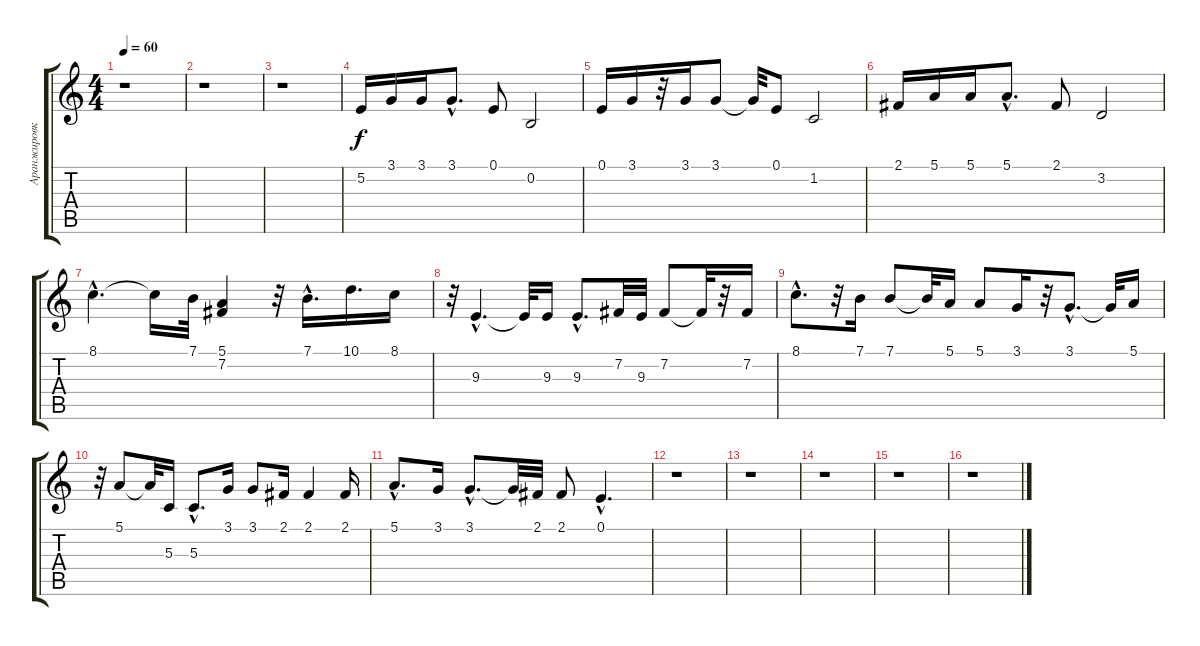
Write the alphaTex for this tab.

\track ("Аранжировка - Red Joker" "Аранжировк") {instrument tremolostrings}
\staff {score tabs}
\tuning (E4 B3 G3 D3 A2 E2) {hide}
\ts (4 4)
\tempo 60
\clef g2
\ks c
r.1{dy f} |
r.1 |
r.1 |
5.2.16 3.1.16 3.1.16 3.1{hac}.8{d} 0.1.8 0.2.2 |
0.1.16 3.1.16 r.32 3.1.16 3.1.8 3.1{t}.32 0.1.8 1.2.2 |
2.1.16 5.1.16 5.1.16 5.1{hac}.8{d} 2.1.8 3.2.2 |
8.1{hac}.4{d} 8.1{t}.16 7.1.32 (5.1 7.2).4 r.32 7.1{hac}.16{d} 10.1.16{d} 8.1.16 |
r.32 9.3{hac}.4{d} 9.3{t}.32 9.3.16 9.3{hac}.8{d} 7.2.32 9.3.32 7.2.8 7.2{t}.32 r.32 7.2.16 |
8.1{hac}.8{d} r.32 7.1.16 7.1.8 7.1{t}.32 5.1.16 5.1.8 3.1.16 r.32 3.1{hac}.8{d} 3.1{t}.32 5.1.16 |
r.32 5.1.8 5.1{t}.32 5.3.16 5.3{hac}.8{d} 3.1.16 3.1.8 2.1.16 2.1.4 2.1.16 |
5.1{hac}.8{d} 3.1.16 3.1{hac}.8{d} 3.1{t}.32 2.1.32 2.1.8 0.1{hac}.4{d} |
r.1 |
r.1 |
r.1 |
r.1 |
r.1
